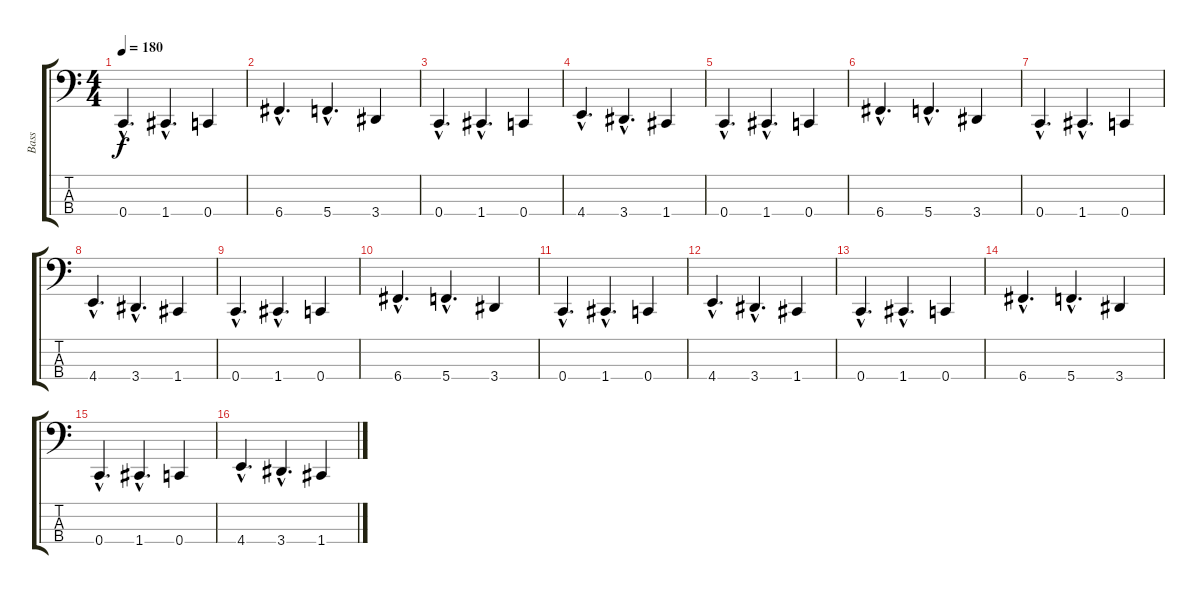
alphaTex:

\track ("Bass" "Bass") {instrument electricbassfinger}
\staff {score tabs}
\tuning (F2 C2 G1 C1) {hide}
\ts (4 4)
\tempo 180
\clef f4
\ks c
0.4{hac}.4{d dy f} 1.4{hac}.4{d} 0.4.4 |
6.4{hac}.4{d} 5.4{hac}.4{d} 3.4.4 |
0.4{hac}.4{d} 1.4{hac}.4{d} 0.4.4 |
4.4{hac}.4{d} 3.4{hac}.4{d} 1.4.4 |
0.4{hac}.4{d} 1.4{hac}.4{d} 0.4.4 |
6.4{hac}.4{d} 5.4{hac}.4{d} 3.4.4 |
0.4{hac}.4{d} 1.4{hac}.4{d} 0.4.4 |
4.4{hac}.4{d} 3.4{hac}.4{d} 1.4.4 |
0.4{hac}.4{d} 1.4{hac}.4{d} 0.4.4 |
6.4{hac}.4{d} 5.4{hac}.4{d} 3.4.4 |
0.4{hac}.4{d} 1.4{hac}.4{d} 0.4.4 |
4.4{hac}.4{d} 3.4{hac}.4{d} 1.4.4 |
0.4{hac}.4{d} 1.4{hac}.4{d} 0.4.4 |
6.4{hac}.4{d} 5.4{hac}.4{d} 3.4.4 |
0.4{hac}.4{d} 1.4{hac}.4{d} 0.4.4 |
4.4{hac}.4{d} 3.4{hac}.4{d} 1.4.4
